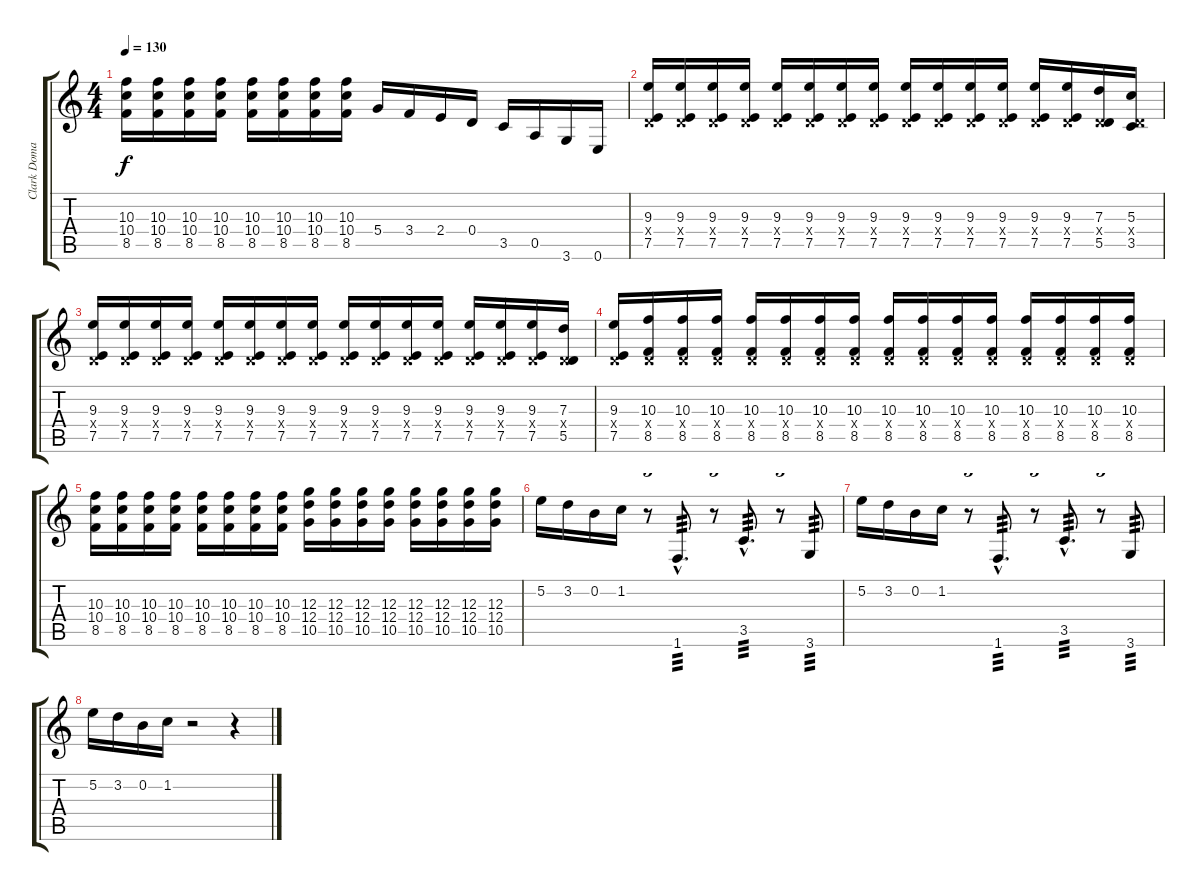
\track ("Clark Domae" "Clark Doma") {instrument distortionguitar}
\staff {score tabs}
\tuning (E4 B3 G3 D3 A2 E2) {hide}
\ts (4 4)
\tempo 130
\clef g2
\ks c
(10.3 10.4 8.5).16{dy f} (10.3 10.4 8.5).16 (10.3 10.4 8.5).16 (10.3 10.4 8.5).16 (10.3 10.4 8.5).16 (10.3 10.4 8.5).16 (10.3 10.4 8.5).16 (10.3 10.4 8.5).16 5.4.16 3.4.16 2.4.16 0.4.16 3.5.16 0.5.16 3.6.16 0.6.16 |
(9.3 0.4{x} 7.5).16 (9.3 0.4{x} 7.5).16 (9.3 0.4{x} 7.5).16 (9.3 0.4{x} 7.5).16 (9.3 0.4{x} 7.5).16 (9.3 0.4{x} 7.5).16 (9.3 0.4{x} 7.5).16 (9.3 0.4{x} 7.5).16 (9.3 0.4{x} 7.5).16 (9.3 0.4{x} 7.5).16 (9.3 0.4{x} 7.5).16 (9.3 0.4{x} 7.5).16 (9.3 0.4{x} 7.5).16 (9.3 0.4{x} 7.5).16 (7.3 0.4{x} 5.5).16 (5.3 0.4{x} 3.5).16 |
(9.3 0.4{x} 7.5).16 (9.3 0.4{x} 7.5).16 (9.3 0.4{x} 7.5).16 (9.3 0.4{x} 7.5).16 (9.3 0.4{x} 7.5).16 (9.3 0.4{x} 7.5).16 (9.3 0.4{x} 7.5).16 (9.3 0.4{x} 7.5).16 (9.3 0.4{x} 7.5).16 (9.3 0.4{x} 7.5).16 (9.3 0.4{x} 7.5).16 (9.3 0.4{x} 7.5).16 (9.3 0.4{x} 7.5).16 (9.3 0.4{x} 7.5).16 (9.3 0.4{x} 7.5).16 (7.3 0.4{x} 5.5).16 |
(9.3 0.4{x} 7.5).16 (10.3 0.4{x} 8.5).16 (10.3 0.4{x} 8.5).16 (10.3 0.4{x} 8.5).16 (10.3 0.4{x} 8.5).16 (10.3 0.4{x} 8.5).16 (10.3 0.4{x} 8.5).16 (10.3 0.4{x} 8.5).16 (10.3 0.4{x} 8.5).16 (10.3 0.4{x} 8.5).16 (10.3 0.4{x} 8.5).16 (10.3 0.4{x} 8.5).16 (10.3 0.4{x} 8.5).16 (10.3 0.4{x} 8.5).16 (10.3 0.4{x} 8.5).16 (10.3 0.4{x} 8.5).16 |
(10.3 10.4 8.5).16 (10.3 10.4 8.5).16 (10.3 10.4 8.5).16 (10.3 10.4 8.5).16 (10.3 10.4 8.5).16 (10.3 10.4 8.5).16 (10.3 10.4 8.5).16 (10.3 10.4 8.5).16 (12.3 12.4 10.5).16 (12.3 12.4 10.5).16 (12.3 12.4 10.5).16 (12.3 12.4 10.5).16 (12.3 12.4 10.5).16 (12.3 12.4 10.5).16 (12.3 12.4 10.5).16 (12.3 12.4 10.5).16 |
5.2.16 3.2.16 0.2.16 1.2.16 r.8{tu (3 2)} 1.6{hac}.8{d tp 3} r.8{tu (3 2)} 3.5{hac}.8{d tp 3} r.8{tu (3 2)} 3.6.8{tp 3} |
5.2.16 3.2.16 0.2.16 1.2.16 r.8{tu (3 2)} 1.6{hac}.8{d tp 3} r.8{tu (3 2)} 3.5{hac}.8{d tp 3} r.8{tu (3 2)} 3.6.8{tp 3} |
5.2.16 3.2.16 0.2.16 1.2.16 r.2 r.4
